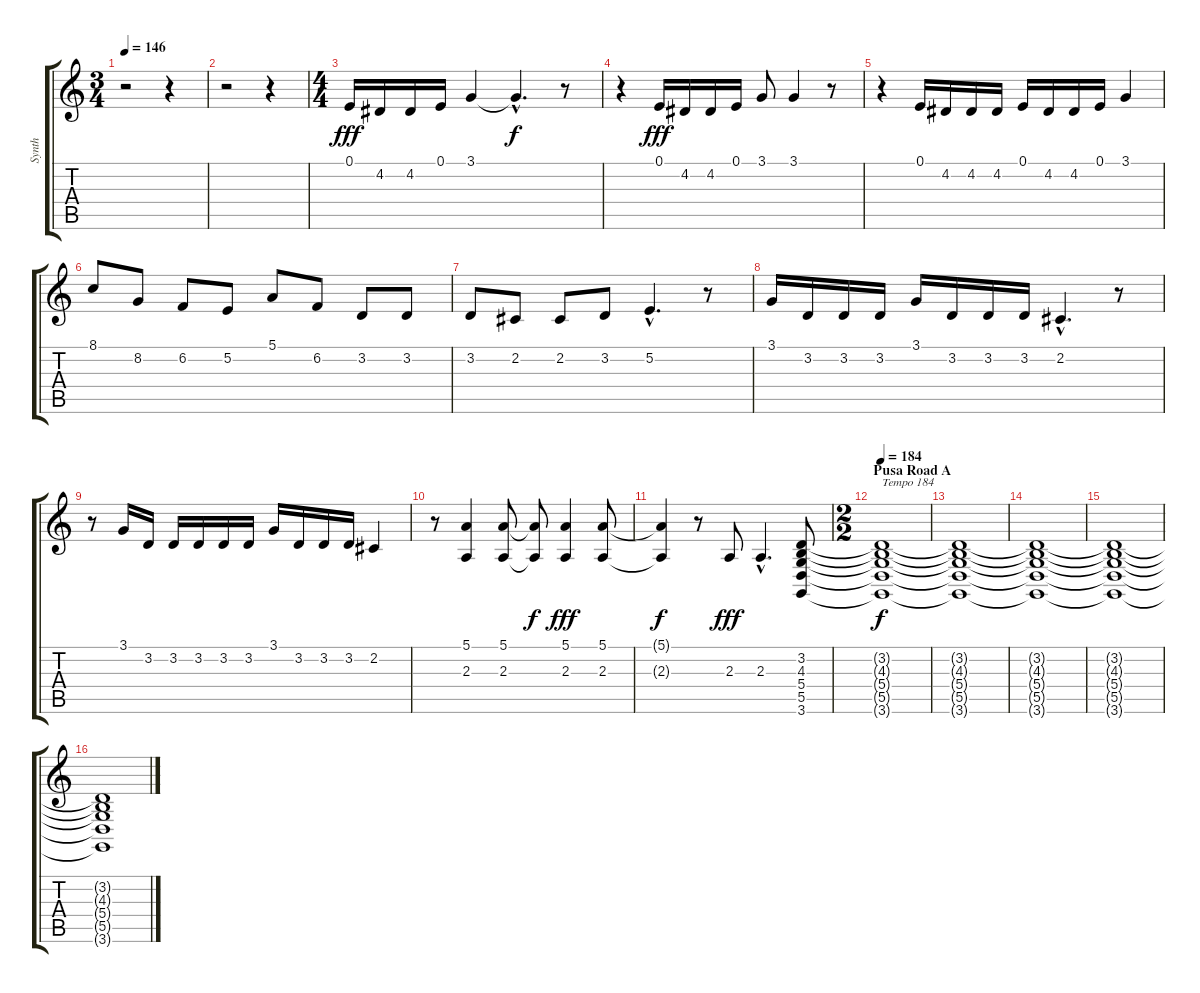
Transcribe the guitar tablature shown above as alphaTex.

\track ("Synth" "Synth") {instrument stringensemble1}
\staff {score tabs}
\tuning (E4 B3 G3 D3 A2 E2) {hide}
\ts (3 4)
\tempo 146
\clef g2
\ks c
r.2{dy f} r.4 |
r.2 r.4 |
\ts (4 4)
0.1.16{dy fff} 4.2.16 4.2.16 0.1.16 3.1.4 3.1{hac t}.4{d dy f} r.8 |
r.4 0.1.16{dy fff} 4.2.16 4.2.16 0.1.16 3.1.8 3.1.4 r.8 |
r.4 0.1.16 4.2.16 4.2.16 4.2.16 0.1.16 4.2.16 4.2.16 0.1.16 3.1.4 |
8.1.8 8.2.8 6.2.8 5.2.8 5.1.8 6.2.8 3.2.8 3.2.8 |
3.2.8 2.2.8 2.2.8 3.2.8 5.2{hac}.4{d} r.8 |
3.1.16 3.2.16 3.2.16 3.2.16 3.1.16 3.2.16 3.2.16 3.2.16 2.2{hac}.4{d} r.8 |
r.8 3.1.16 3.2.16 3.2.16 3.2.16 3.2.16 3.2.16 3.1.16 3.2.16 3.2.16 3.2.16 2.2.4 |
r.8 (5.1 2.3).4 (5.1 2.3).8 (5.1{t} 2.3{t}).8{dy f} (5.1 2.3).4{dy fff} (5.1 2.3).8 |
(5.1{t} 2.3{t}).4{dy f} r.8 2.3.8{dy fff} 2.3{hac}.4{d} (3.2 4.3 5.4 5.5 3.6).8 |
\ts (2 2)
\section ("" "Pusa Road A")
\tempo 184
(3.2{t} 4.3{t} 5.4{t} 5.5{t} 3.6{t}).1{txt "Tempo 184" dy f} |
(3.2{t} 4.3{t} 5.4{t} 5.5{t} 3.6{t}).1 |
(3.2{t} 4.3{t} 5.4{t} 5.5{t} 3.6{t}).1 |
(3.2{t} 4.3{t} 5.4{t} 5.5{t} 3.6{t}).1 |
(3.2{t} 4.3{t} 5.4{t} 5.5{t} 3.6{t}).1
